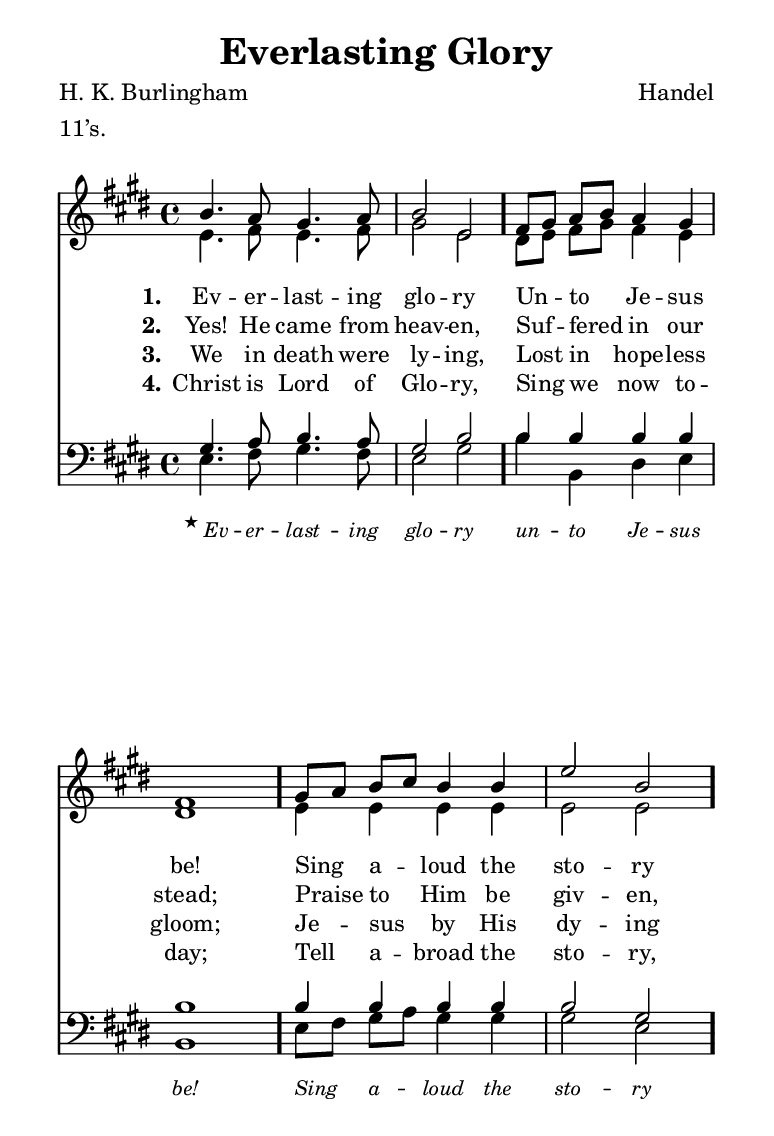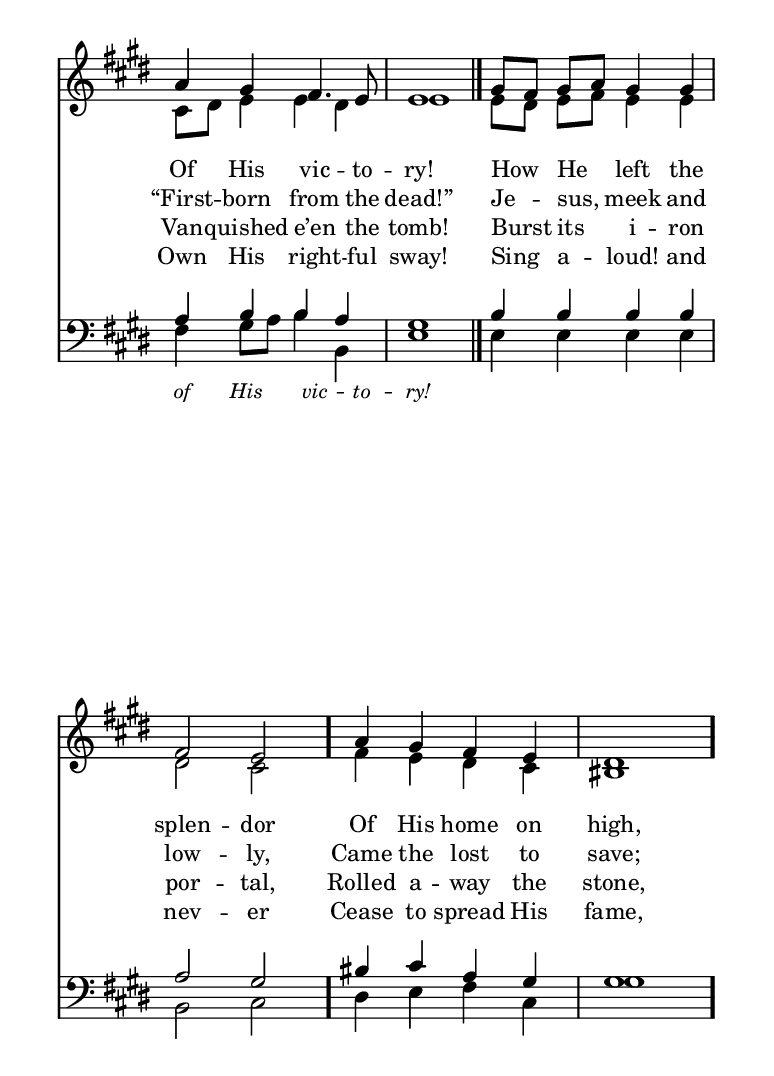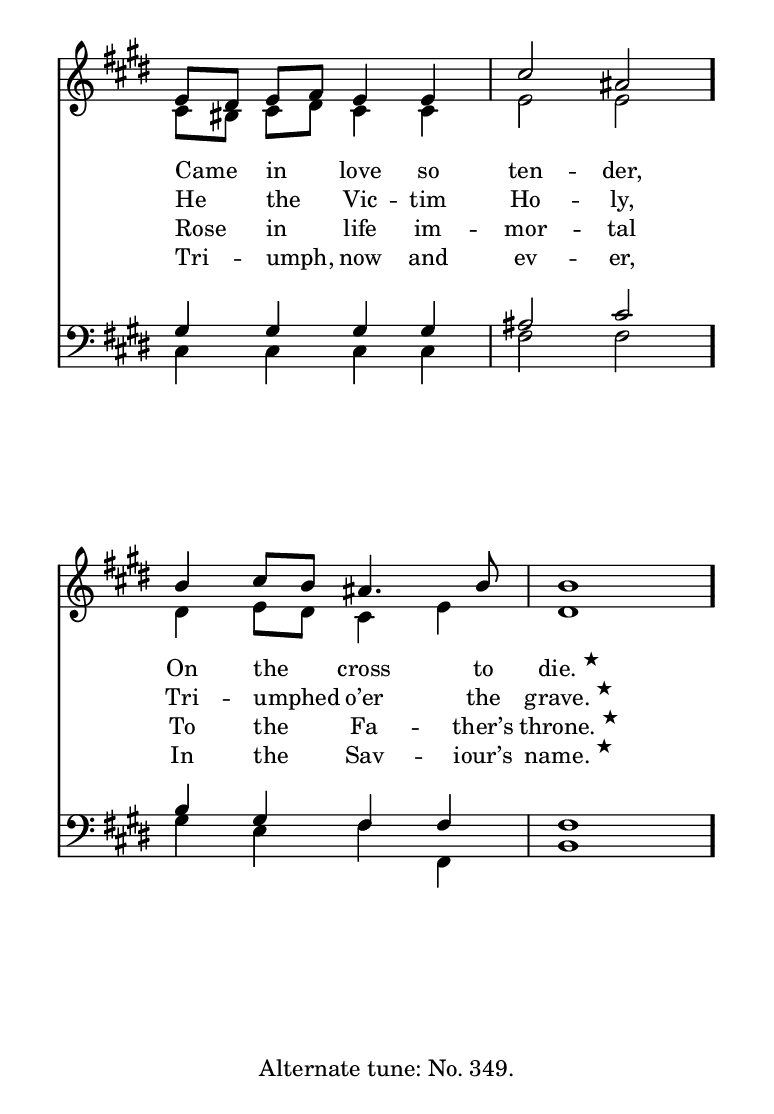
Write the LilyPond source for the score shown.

\include "common/global.ily"
\paper {
  \include "common/paper.ily"
  %ragged-bottom = ##t
  %ragged-last-bottom = ##t
  %systems-per-page = ##f
  %page-count = ##f
}

\header{
  hymnnumber = "83"
  title = "Everlasting Glory"
  tunename = "Maccabeus"
  meter = "11’s."
  poet = "H. K. Burlingham"
  composer = "Handel"
  %copyright = ""
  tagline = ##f
}

% for fermata in MIDI
ta = { \tempo 4=100 }
tb = { \tempo 4=50  }

patternAA = { c4. c8 c4. c8 | c2 c2 }

patternBA = { c8[ c8] c8[ c8] c4 c4 | c1 }
patternBB = { c4      c4      c4 c4 | c1 }

patternCA = { c8[ c8] c8[ c8] c4 c4 | c2 c2 }
patternCB = { c4      c4      c4 c4 | c2 c2 }

patternDA = { c4      c4 c4. c8 | c1 }
patternDB = { c8[ c8] c4 c4  c4 | c1 }
patternDC = { c4      c4 c4  c4 | c1 }
patternDD = { c4 c8[ c8] c4  c4 | c1 }
patternDE = { c4 c8[ c8] c4. c8 | c1 }

global = {
  \include "common/overrides.ily"
  \override Staff.TimeSignature.style = #'()
  \time 4/4
  \override Score.MetronomeMark.transparent = ##t % hide all fermata changes too
  \ta
  \key e \major
  %\partial 4
  \autoBeamOff
}

notesSopranoA = {
\global
\relative c'' {

  \changePitch \patternAA { b a gis a | b e, }
  \changePitch \patternBA { fis gis a b a gis | fis }
  \changePitch \patternCA { gis a b cis b b | e b }
  \changePitch \patternDA { a gis fis e | e }

  \bar "|."

}
}

notesSopranoB = {
\relative c'' {

  \changePitch \patternCA { gis fis gis a gis gis | fis e }
  \changePitch \patternBB { a gis fis e | dis }
  \changePitch \patternCA { e dis e fis e e | cis' ais }
  \changePitch \patternDE { b cis b ais b | b }

	\bar "."

}
}

notesAltoA = {
\global
\relative e' {

  \changePitch \patternAA { e fis e fis | gis e }
  \changePitch \patternBA { dis e fis gis fis e | dis }
  \changePitch \patternCB { e e e e | e e }
  \changePitch \patternDB { cis dis e e dis | e }

}
}

notesAltoB = {
\relative e' {

  \changePitch \patternCA { e dis e fis e e | dis cis }
  \changePitch \patternBB { fis e dis cis | bis }
  \changePitch \patternCA { cis bis cis dis cis cis | e e }
  \changePitch \patternDD { dis e dis cis e | dis }

}
}

notesTenorA = {
\global
\relative a {

  \changePitch \patternAA { gis a b a | gis b }
  \changePitch \patternBB { b b b b | b }
  \changePitch \patternCB { b b b b | b gis }
  \changePitch \patternDC { a b b a | gis }

}
}

notesTenorB = {
\relative a {

  \changePitch \patternCB { b b b b | a gis }
  \changePitch \patternBB { bis cis a gis | gis }
  \changePitch \patternCB { gis gis gis gis | ais cis }
  \changePitch \patternBB { b gis fis fis | fis }

}
}

notesBassA = {
\global
\relative f {

  \changePitch \patternAA { e fis gis fis | e gis }
  \changePitch \patternBB { b b, dis e | b }
  \changePitch \patternCA { e fis gis a gis gis | gis e }
  \changePitch \patternDD { fis gis a b b, | e }

}
}

notesBassB = {
\relative f {

  \changePitch \patternCB { e e e e | b cis }
  \changePitch \patternBB { dis e fis cis | gis' }
  \changePitch \patternCB { cis, cis cis cis | fis fis }
  \changePitch \patternBB { gis e fis fis, | b }

}
}

Refrain = \lyricmode {

%{HIDE>%} { \override LyricText.font-size = #-1 \override Lyrics.LyricText.font-shape = #'italic } \markup{{\super{★}}Ev} -- er -- last -- ing glo -- ry un -- to Je --  sus be! %{<HIDE%}
%LYRICS Ev -- er -- last -- ing glo -- ry un -- to Je --  sus be!
Sing a -- loud the sto -- ry of His vic -- to -- ry!

}

wordsA = \lyricmode {
\set stanza = "1."

Ev -- er -- last -- ing glo -- ry \bar "."
Un -- to Je --  sus be! \bar "."
Sing a -- loud the sto -- ry \bar "."
Of His vic -- to -- ry! \bar "|."
How He left the splen -- dor \bar "."
Of His home on high, \bar "."
Came in love so ten -- der, \bar "."
On the cross to \markup{ die.{\super{★}}} \bar "."

}

wordsB = \lyricmode {
\set stanza = "2."

Yes! He came from heav -- en,
Suf -- fered in our stead;
Praise to Him be giv -- en,
“First -- born from the dead!”
Je -- sus, meek and low -- ly,
Came the lost to save;
He the Vic -- tim Ho -- ly,
Tri -- umphed o’er the \markup{ grave.{\super{★}}}

}

wordsC = \lyricmode {
\set stanza = "3."

We in death were ly -- ing,
Lost in hope -- less gloom;
Je -- sus by His dy -- ing
Van -- quished e’en the tomb!
Burst its i -- ron por -- tal,
Rolled a -- way the stone,
Rose in life im -- mor -- tal
To the Fa -- ther’s \markup{ throne.{\super{★}}%{workaround for weird bug in getlyrics.pl%}}

}

wordsD = \lyricmode {
\set stanza = "4."

Christ is Lord of Glo -- ry,
Sing we now to -- day;
Tell a -- broad the sto -- ry,
Own His right -- ful sway!
Sing a -- loud! and nev -- er
Cease to spread His fame,
Tri -- umph, now and ev -- er,
In the Sav -- iour’s \markup{ name.{\super{★}}}

}

\score {
  \context ChoirStaff <<
    \context Staff = upper <<
      \set ChoirStaff.systemStartDelimiter = #'SystemStartBar
      \context Voice  = sopranos { \voiceOne { \notesSopranoA \notesSopranoB } }
      \context Voice  = altos { \voiceTwo { \notesAltoA \notesAltoB } }
      \context Lyrics = one   \lyricsto sopranos \wordsA
      \context Lyrics = two   \lyricsto sopranos \wordsB
      \context Lyrics = three \lyricsto sopranos \wordsC
      \context Lyrics = four  \lyricsto sopranos \wordsD
    >>
    \context Staff = men <<
      \clef bass
      \context Voice  = tenors { \voiceOne { \notesTenorA \notesTenorB } }
      \context Voice  = basses { \voiceTwo { \notesBassA \notesBassB } }
    >>
	\new Lyrics \with { alignBelowContext = men } \lyricsto sopranos \Refrain
  >>
  \layout {
    \include "common/layout.ily"
  }
}

\score {
  \context ChoirStaff <<
    \context Staff = upper <<
      \set ChoirStaff.systemStartDelimiter = #'SystemStartBar
      \context Voice  = sopranos { \voiceOne { \notesSopranoA \notesSopranoB \notesSopranoA } }
      \context Voice  = altos { \voiceTwo { \notesAltoA \notesAltoB \notesAltoA } }
    >>
    \context Staff = men <<
      \clef bass
      \context Voice  = tenors { \voiceOne { \notesTenorA \notesTenorB \notesTenorA } }
      \context Voice  = basses { \voiceTwo { \notesBassA \notesBassB \notesBassA } }
    >>
  >>
  \midi{
    \include "common/midi.ily"
  }
}

\noPageBreak

\markup { \fill-line { \line { Alternate tune: No. 349. } } }

\version "2.18.0"  % necessary for upgrading to future LilyPond versions.

% vi:set et ts=2 sw=2 ai nocindent syntax=lilypond:
